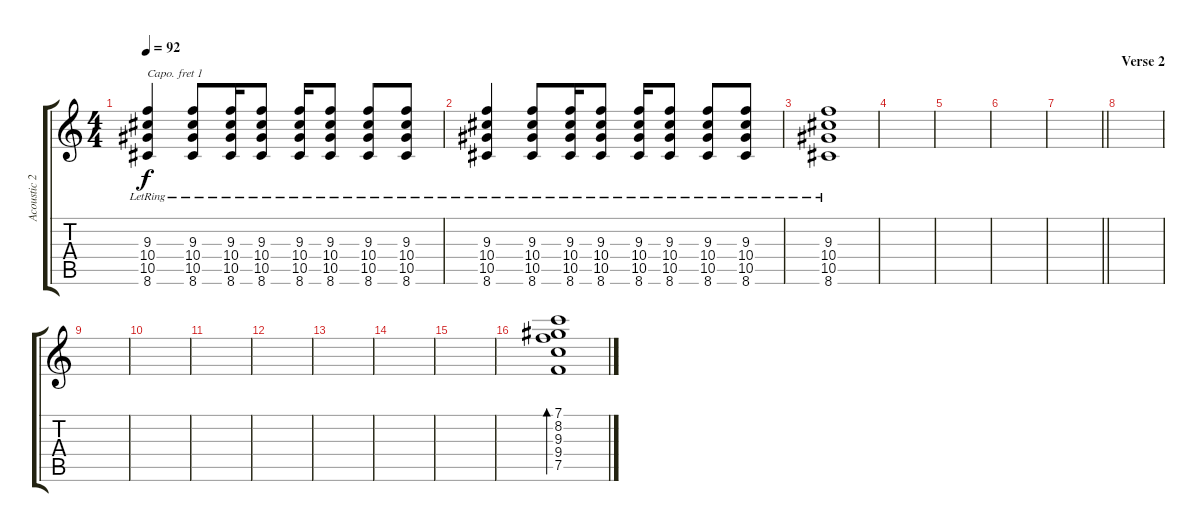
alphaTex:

\track ("Acoustic 2" "Acoustic 2") {instrument electricguitarclean}
\staff {score tabs}
\capo 1
\tuning (E4 B3 G3 D3 A2 E2) {hide}
\ts (4 4)
\tempo 92
\clef g2
\ks c
(9.3{lr} 10.4{lr} 10.5{lr} 8.6{lr}).4{dy f} (9.3{lr} 10.4{lr} 10.5{lr} 8.6{lr}).8 (9.3{lr} 10.4{lr} 10.5{lr} 8.6{lr}).16 (9.3{lr} 10.4{lr} 10.5{lr} 8.6{lr}).8 (9.3{lr} 10.4{lr} 10.5{lr} 8.6{lr}).16 (9.3{lr} 10.4{lr} 10.5{lr} 8.6{lr}).8 (9.3{lr} 10.4{lr} 10.5{lr} 8.6{lr}).8 (9.3{lr} 10.4{lr} 10.5{lr} 8.6{lr}).8 |
(9.3{lr} 10.4{lr} 10.5{lr} 8.6{lr}).4 (9.3{lr} 10.4{lr} 10.5{lr} 8.6{lr}).8 (9.3{lr} 10.4{lr} 10.5{lr} 8.6{lr}).16 (9.3{lr} 10.4{lr} 10.5{lr} 8.6{lr}).8 (9.3{lr} 10.4{lr} 10.5{lr} 8.6{lr}).16 (9.3{lr} 10.4{lr} 10.5{lr} 8.6{lr}).8 (9.3{lr} 10.4{lr} 10.5{lr} 8.6{lr}).8 (9.3{lr} 10.4{lr} 10.5{lr} 8.6{lr}).8 |
(9.3{lr} 10.4{lr} 10.5{lr} 8.6{lr}).1 |
|
|
|
\barLineRight lightlight
|
\section ("" "Verse 2")
|
|
|
|
|
|
|
|
(7.1 8.2 9.3 9.4 7.5).1{bd 240}
